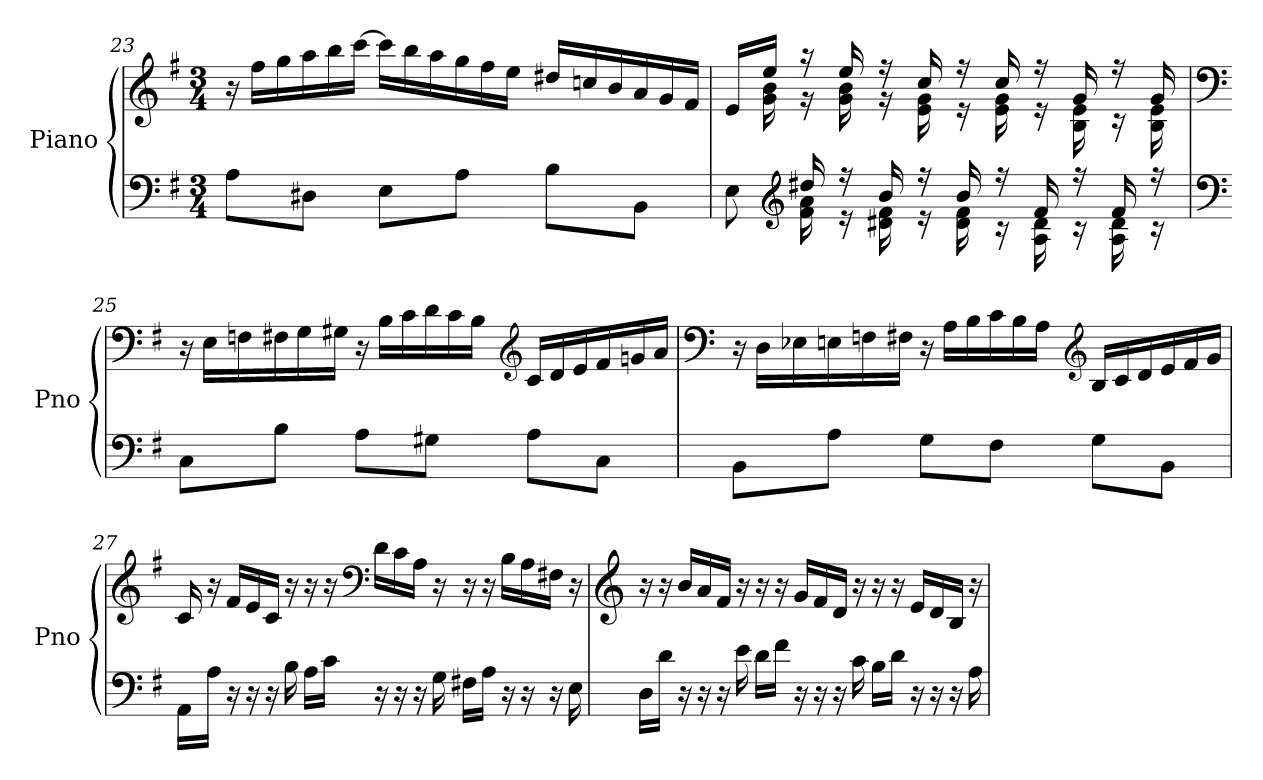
**kern	**kern
*part1	*part1
*staff2	*staff1
*I"Piano	*
*I'Pno	*
*clefF4	*clefG2
*k[f#]	*k[f#]
*M3/4	*M3/4
*	*Xtuplet
=23	=23
8A\L	24r
.	24ff#\LL
.	24gg\
8D#X\J	24aa\
.	24bb\
.	[24ccc\JJ
8E\L	24ccc\LL]
.	24bb\
.	24aa\
8A\J	24gg\
.	24ff#\
.	24ee\JJ
8B\L	24dd#X/LL
.	24ccn/
.	24b/
8BB\J	24a/
.	24g/
.	24f#/JJ
=24	=24
*^	*^
8E\	8ryy	16e/LL	16ryy
.	.	16ee/JJ	16g\ 16b\
*clefG2	*	*	*
16dd#X/	16f#\ 16a\	16r	16r
16r	16r	16ee/	16g\ 16b\
16b/	16d#X\ 16f#\	16r	16r
16r	16r	16cc/	16e\ 16g\
16b/	16d#\ 16f#\	16r	16r
16r	16r	16cc/	16e\ 16g\
16f#/	16A\ 16d#\	16r	16r
16r	16r	16g/	16B\ 16e\
16f#/	16A\ 16d#\	16r	16r
16r	16r	16g/	16B\ 16e\
*v	*v	*	*
*	*v	*v
!!LO:LB:g=z
=25	=25
*clefF4	*clefF4
8C\L	24r
.	24E\LL
.	24Fn\
8B\J	24F#X\
.	24G\
.	24G#X\JJ
8A\L	24r
.	24B\LL
.	24c\
8G#X\J	24d\
.	24c\
.	24B\JJ
*	*clefG2
8A\L	24c/LL
.	24d/
.	24e/
8C\J	24f#/
.	24gn/
.	24a/JJ
=26	=26
*	*clefF4
8BB\L	24r
.	24D\LL
.	24E-X\
8A\J	24En\
.	24Fn\
.	24F#X\JJ
8G\L	24r
.	24A\LL
.	24B\
8F#\J	24c\
.	24B\
.	24A\JJ
*	*clefG2
8G\L	24B/LL
.	24c/
.	24d/
8BB\J	24e/
.	24f#/
.	24g/JJ
!!LO:LB:g=z
=27	=27
*Xtuplet	*
24AA\LL	24c/
24A\JJ	24r
24r	24f#/LL
24r	24e/
24r	24c/JJ
24B\	24r
24A\LL	24r
24c\JJ	24r
*	*clefF4
24r	24d\LL
24r	24c\
24r	24A\JJ
24G\	24r
24F#X\LL	24r
24A\JJ	24r
24r	24B\LL
24r	24A\
24r	24F#X\JJ
24E\	24r
=28	=28
*	*clefG2
24D\LL	24r
24d\JJ	24r
24r	24b/LL
24r	24a/
24r	24f#/JJ
24e\	24r
24d\LL	24r
24f#\JJ	24r
24r	24g/LL
24r	24f#/
24r	24d/JJ
24c\	24r
24B\LL	24r
24d\JJ	24r
24r	24e/LL
24r	24d/
24r	24B/JJ
24A\	24r
=	=
*-	*-
